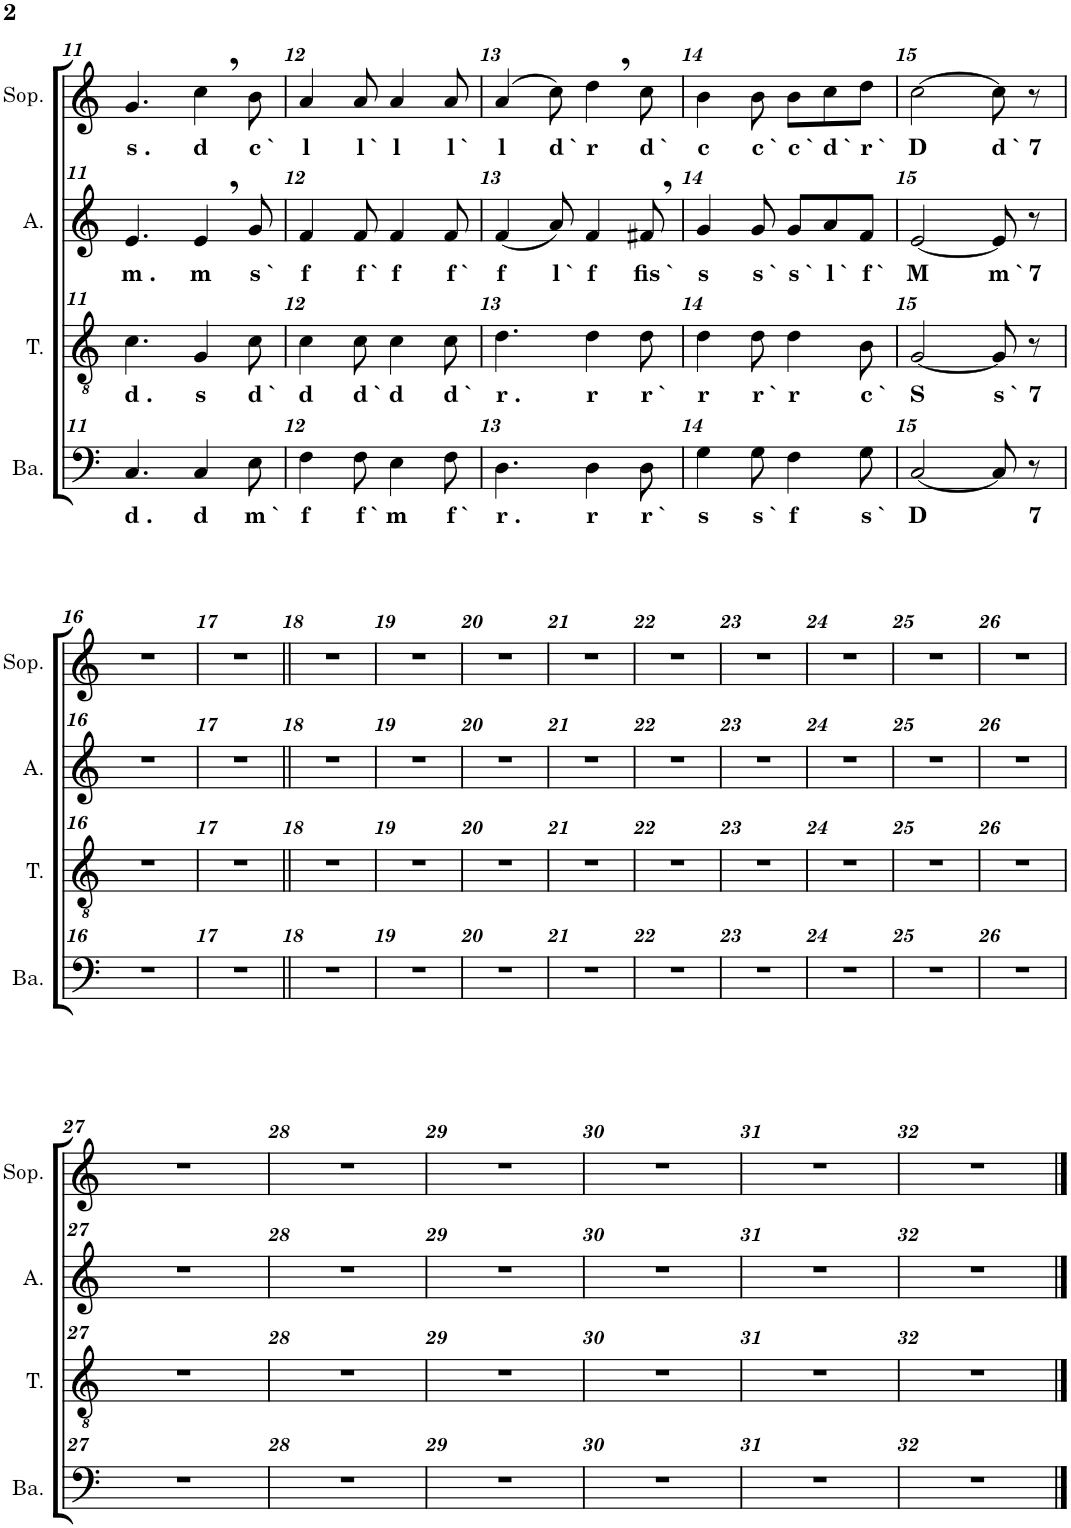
**kern	**text	**kern	**text	**kern	**text	**kern	**text
*part4	*part4	*part3	*part3	*part2	*part2	*part1	*part1
*staff4	*staff4	*staff3	*staff3	*staff2	*staff2	*staff1	*staff1
*I"Bariton	*	*I"Tenor	*	*I"Alt	*	*I"Sopraan	*
*I'Ba.	*	*I'T.	*	*I'A.	*	*I'Sop.	*
!!LO:PB:g=z
*clefF4	*	*clefGv2	*	*clefG2	*	*clefG2	*
*k[]	*	*k[]	*	*k[]	*	*k[]	*
*M6/8	*	*M6/8	*	*M6/8	*	*M6/8	*
=11	=11	=11	=11	=11	=11	=11	=11
!	!LO:LY:b	!	!LO:LY:b	!	!LO:LY:b	!	!LO:LY:b
4.C/	d .	4.c\	d .	4.e/	m .	4.g/	s .
!	!LO:LY:b	!	!LO:LY:b	!	!LO:LY:b	!	!LO:LY:b
4C/	d	4G/	s	4e,/	m	4cc,\	d
!	!LO:LY:b	!	!LO:LY:b	!	!LO:LY:b	!	!LO:LY:b
8E\	m `	8c\	d `	8g/	s `	8b\	c `
=12	=12	=12	=12	=12	=12	=12	=12
!	!LO:LY:b	!	!LO:LY:b	!	!LO:LY:b	!	!LO:LY:b
4F\	f	4c\	d	4f/	f	4a/	l
!	!LO:LY:b	!	!LO:LY:b	!	!LO:LY:b	!	!LO:LY:b
8F\	f `	8c\	d `	8f/	f `	8a/	l `
!	!LO:LY:b	!	!LO:LY:b	!	!LO:LY:b	!	!LO:LY:b
4E\	m	4c\	d	4f/	f	4a/	l
!	!LO:LY:b	!	!LO:LY:b	!	!LO:LY:b	!	!LO:LY:b
8F\	f `	8c\	d `	8f/	f `	8a/	l `
=13	=13	=13	=13	=13	=13	=13	=13
!	!LO:LY:b	!	!LO:LY:b	!	!LO:LY:b	!	!LO:LY:b
4.D\	r .	4.d\	r .	(4f/	f	(4a/	l
!	!	!	!	!	!LO:LY:b	!	!LO:LY:b
.	.	.	.	8a/)	l `	8cc\)	d `
!	!LO:LY:b	!	!LO:LY:b	!	!LO:LY:b	!	!LO:LY:b
4D\	r	4d\	r	4f/	f	4dd,\	r
!	!LO:LY:b	!	!LO:LY:b	!	!LO:LY:b	!	!LO:LY:b
8D\	r `	8d\	r `	8f#X,/	fis `	8cc\	d `
=14	=14	=14	=14	=14	=14	=14	=14
!	!LO:LY:b	!	!LO:LY:b	!	!LO:LY:b	!	!LO:LY:b
4G\	s	4d\	r	4g/	s	4b\	c
!	!LO:LY:b	!	!LO:LY:b	!	!LO:LY:b	!	!LO:LY:b
8G\	s `	8d\	r `	8g/	s `	8b\	c `
!	!LO:LY:b	!	!LO:LY:b	!	!LO:LY:b	!	!LO:LY:b
4F\	f	4d\	r	8g/L	s `	8b\L	c `
!	!	!	!	!	!LO:LY:b	!	!LO:LY:b
.	.	.	.	8a/	l `	8cc\	d `
!	!LO:LY:b	!	!LO:LY:b	!	!LO:LY:b	!	!LO:LY:b
8G\	s `	8B\	c `	8f/J	f `	8dd\J	r `
=15	=15	=15	=15	=15	=15	=15	=15
!	!LO:LY:b	!	!LO:LY:b	!	!LO:LY:b	!	!LO:LY:b
[2C/	D	[2G/	S	[2e/	M	[2cc\	D
!	!	!	!LO:LY:b	!	!LO:LY:b	!	!LO:LY:b
8C/]	.	8G/]	s `	8e/]	m `	8cc\]	d `
!	!LO:LY:b	!	!LO:LY:b	!	!LO:LY:b	!	!LO:LY:b
8r	7	8r	7	8r	7	8r	7
!!LO:LB:g=z
=16	=16	=16	=16	=16	=16	=16	=16
2.r	.	2.r	.	2.r	.	2.r	.
=17	=17	=17	=17	=17	=17	=17	=17
2.r	.	2.r	.	2.r	.	2.r	.
=18||	=18||	=18||	=18||	=18||	=18||	=18||	=18||
2.r	.	2.r	.	2.r	.	2.r	.
=19	=19	=19	=19	=19	=19	=19	=19
2.r	.	2.r	.	2.r	.	2.r	.
=20	=20	=20	=20	=20	=20	=20	=20
2.r	.	2.r	.	2.r	.	2.r	.
=21	=21	=21	=21	=21	=21	=21	=21
2.r	.	2.r	.	2.r	.	2.r	.
=22	=22	=22	=22	=22	=22	=22	=22
2.r	.	2.r	.	2.r	.	2.r	.
=23	=23	=23	=23	=23	=23	=23	=23
2.r	.	2.r	.	2.r	.	2.r	.
=24	=24	=24	=24	=24	=24	=24	=24
2.r	.	2.r	.	2.r	.	2.r	.
=25	=25	=25	=25	=25	=25	=25	=25
2.r	.	2.r	.	2.r	.	2.r	.
=26	=26	=26	=26	=26	=26	=26	=26
2.r	.	2.r	.	2.r	.	2.r	.
!!LO:LB:g=z
=27	=27	=27	=27	=27	=27	=27	=27
2.r	.	2.r	.	2.r	.	2.r	.
=28	=28	=28	=28	=28	=28	=28	=28
2.r	.	2.r	.	2.r	.	2.r	.
=29	=29	=29	=29	=29	=29	=29	=29
2.r	.	2.r	.	2.r	.	2.r	.
=30	=30	=30	=30	=30	=30	=30	=30
2.r	.	2.r	.	2.r	.	2.r	.
=31	=31	=31	=31	=31	=31	=31	=31
2.r	.	2.r	.	2.r	.	2.r	.
=32	=32	=32	=32	=32	=32	=32	=32
2.r	.	2.r	.	2.r	.	2.r	.
==	==	==	==	==	==	==	==
*-	*-	*-	*-	*-	*-	*-	*-
